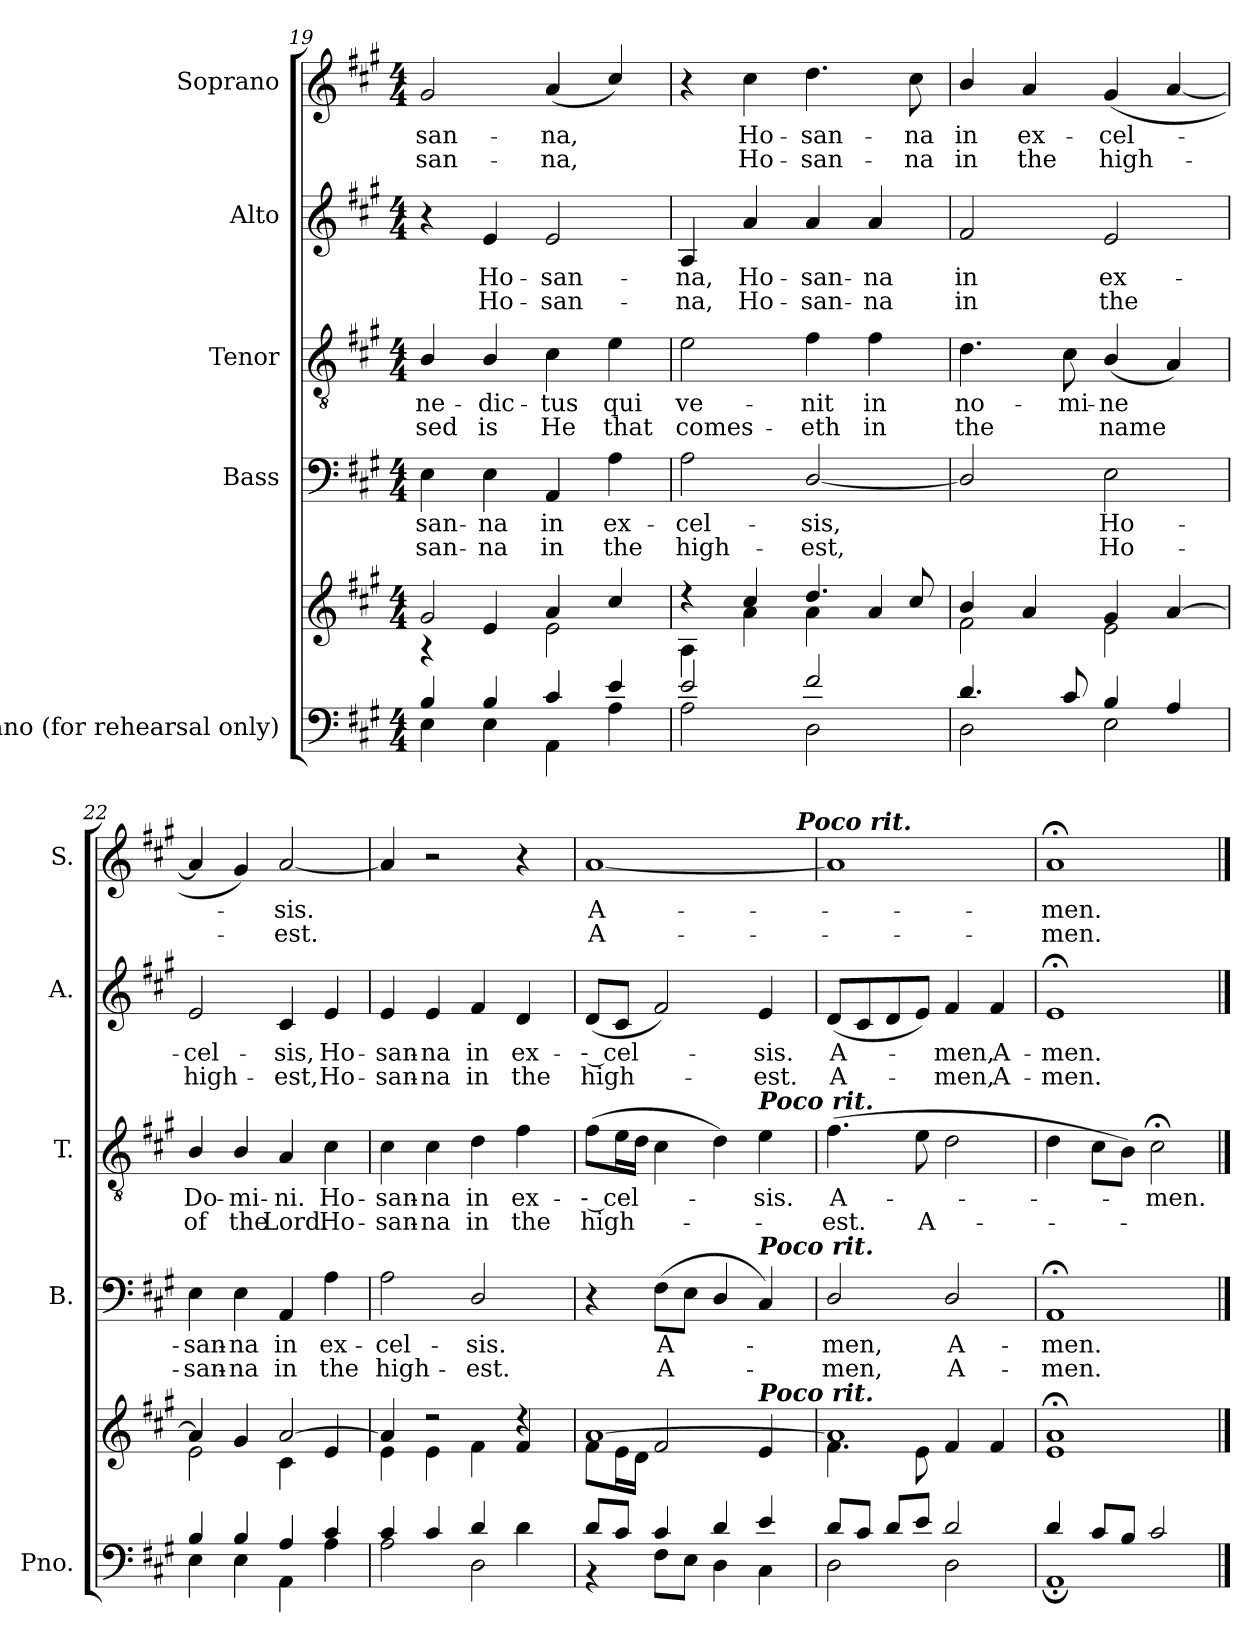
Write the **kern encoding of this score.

**kern	**kern	**kern	**text	**text	**kern	**text	**text	**kern	**text	**text	**kern	**text	**text
*part5	*part5	*part4	*part4	*part4	*part3	*part3	*part3	*part2	*part2	*part2	*part1	*part1	*part1
*staff6	*staff5	*staff4	*staff4	*staff4	*staff3	*staff3	*staff3	*staff2	*staff2	*staff2	*staff1	*staff1	*staff1
*I"Piano (for rehearsal only)	*	*I"Bass	*	*	*I"Tenor	*	*	*I"Alto	*	*	*I"Soprano	*	*
*I'Pno.	*	*I'B.	*	*	*I'T.	*	*	*I'A.	*	*	*I'S.	*	*
*clefF4	*clefG2	*clefF4	*	*	*clefGv2	*	*	*clefG2	*	*	*clefG2	*	*
*k[f#c#g#]	*k[f#c#g#]	*k[f#c#g#]	*	*	*k[f#c#g#]	*	*	*k[f#c#g#]	*	*	*k[f#c#g#]	*	*
*A:	*A:	*A:	*	*	*A:	*	*	*A:	*	*	*A:	*	*
*M4/4	*M4/4	*M4/4	*	*	*M4/4	*	*	*M4/4	*	*	*M4/4	*	*
=19	=19	=19	=19	=19	=19	=19	=19	=19	=19	=19	=19	=19	=19
*^	*^	*	*	*	*	*	*	*	*	*	*	*	*
!	!	!	!	!	!LO:LY:b	!LO:LY:b	!	!LO:LY:b	!LO:LY:b	!	!	!	!	!LO:LY:b	!LO:LY:b
4B/	4E\	2g#/	4r	4E\	-san-	-san-	4B/	-ne-	-sed	4r	.	.	2g#/	-san-	-san-
!	!	!	!	!	!LO:LY:b	!LO:LY:b	!	!LO:LY:b	!LO:LY:b	!	!LO:LY:b	!LO:LY:b	!	!	!
4B/	4E\	.	4e/	4E\	-na	-na	4B/	-dic-	is	4e/	Ho-	Ho-	.	.	.
!	!	!	!	!	!LO:LY:b	!LO:LY:b	!	!LO:LY:b	!LO:LY:b	!	!LO:LY:b	!LO:LY:b	!	!LO:LY:b	!LO:LY:b
4c#/	4AA\	4a/	2e\	4AA/	in	in	4c#\	-tus	He	2e/	-san-	-san-	(<4a/	-na,	-na,
!	!	!	!	!	!LO:LY:b	!LO:LY:b	!	!LO:LY:b	!LO:LY:b	!	!	!	!	!	!
4e/	4A\	4cc#/	.	4A\	ex-	the	4e\	qui	that	.	.	.	4cc#/)	.	.
=20	=20	=20	=20	=20	=20	=20	=20	=20	=20	=20	=20	=20	=20	=20	=20
!	!	!	!	!	!LO:LY:b	!LO:LY:b	!	!LO:LY:b	!LO:LY:b	!	!LO:LY:b	!LO:LY:b	!	!	!
2e/	2A\	4r	4A\	2A\	-cel-	high-	2e\	ve-	comes-	4A/	-na,	-na,	4r	.	.
!	!	!	!	!	!	!	!	!	!	!	!LO:LY:b	!LO:LY:b	!	!LO:LY:b	!LO:LY:b
.	.	4cc#/	4a\	.	.	.	.	.	.	4a/	Ho-	Ho-	4cc#\	Ho-	Ho-
!	!	!	!	!	!LO:LY:b	!LO:LY:b	!	!LO:LY:b	!LO:LY:b	!	!LO:LY:b	!LO:LY:b	!	!LO:LY:b	!LO:LY:b
2f#/	2D\	4.dd/	4a\	[2D/	-sis,	-est,	4f#\	-nit	-eth	4a/	-san-	-san-	4.dd\	-san-	-san-
!	!	!	!	!	!	!	!	!LO:LY:b	!LO:LY:b	!	!LO:LY:b	!LO:LY:b	!	!	!
.	.	.	4a/	.	.	.	4f#\	in	in	4a/	-na	-na	.	.	.
!	!	!	!	!	!	!	!	!	!	!	!	!	!	!LO:LY:b	!LO:LY:b
.	.	8cc#/	.	.	.	.	.	.	.	.	.	.	8cc#\	-na	-na
=21	=21	=21	=21	=21	=21	=21	=21	=21	=21	=21	=21	=21	=21	=21	=21
!	!	!	!	!	!	!	!	!LO:LY:b	!LO:LY:b	!	!LO:LY:b	!LO:LY:b	!	!LO:LY:b	!LO:LY:b
4.d/	2D\	4b/	2f#\	2D/]	.	.	4.d\	no-	the	2f#/	in	in	4b/	in	in
!	!	!	!	!	!	!	!	!	!	!	!	!	!	!LO:LY:b	!LO:LY:b
.	.	4a/	.	.	.	.	.	.	.	.	.	.	4a/	ex-	the
!	!	!	!	!	!	!	!	!LO:LY:b	!	!	!	!	!	!	!
8c#/	.	.	.	.	.	.	8c#\	-mi-	.	.	.	.	.	.	.
!	!	!	!	!	!LO:LY:b	!LO:LY:b	!	!LO:LY:b	!LO:LY:b	!	!LO:LY:b	!LO:LY:b	!	!LO:LY:b	!LO:LY:b
4B/	2E\	4g#/	2e\	2E\	Ho-	Ho-	(<4B/	-ne	name	2e/	ex-	the	(<4g#/	-cel-	high-
4A/	.	[4a/	.	.	.	.	4A/)	.	.	.	.	.	[4a/	.	.
!!LO:PB:g=z
=22	=22	=22	=22	=22	=22	=22	=22	=22	=22	=22	=22	=22	=22	=22	=22
!	!	!	!	!	!LO:LY:b	!LO:LY:b	!	!LO:LY:b	!LO:LY:b	!	!LO:LY:b	!LO:LY:b	!	!	!
4B/	4E\	4a/]	2e\	4E\	-san-	-san-	4B/	Do-	of	2e/	-cel-	high-	4a/]	.	.
!	!	!	!	!	!LO:LY:b	!LO:LY:b	!	!LO:LY:b	!LO:LY:b	!	!	!	!	!	!
4B/	4E\	4g#/	.	4E\	-na	-na	4B/	-mi-	the	.	.	.	4g#/)	.	.
!	!	!	!	!	!LO:LY:b	!LO:LY:b	!	!LO:LY:b	!LO:LY:b	!	!LO:LY:b	!LO:LY:b	!	!LO:LY:b	!LO:LY:b
4A/	4AA\	[2a/	4c#\	4AA/	in	in	4A/	-ni.	Lord.	4c#/	-sis,	-est,	[2a/	-sis.	-est.
!	!	!	!	!	!LO:LY:b	!LO:LY:b	!	!LO:LY:b	!LO:LY:b	!	!LO:LY:b	!LO:LY:b	!	!	!
4c#/	4A\	.	4e/	4A\	ex-	the	4c#\	Ho-	Ho-	4e/	Ho-	Ho-	.	.	.
=23	=23	=23	=23	=23	=23	=23	=23	=23	=23	=23	=23	=23	=23	=23	=23
!	!	!	!	!	!LO:LY:b	!LO:LY:b	!	!LO:LY:b	!LO:LY:b	!	!LO:LY:b	!LO:LY:b	!	!	!
4c#/	2A\	4a/]	4e\	2A\	-cel-	high-	4c#\	-san-	-san-	4e/	-san-	-san-	4a/]	.	.
!	!	!	!	!	!	!	!	!LO:LY:b	!LO:LY:b	!	!LO:LY:b	!LO:LY:b	!	!	!
4c#/	.	2r	4e\	.	.	.	4c#\	-na	-na	4e/	-na	-na	2r	.	.
!	!	!	!	!	!LO:LY:b	!LO:LY:b	!	!LO:LY:b	!LO:LY:b	!	!LO:LY:b	!LO:LY:b	!	!	!
4d/	2D\	.	4f#\	2D/	-sis.	-est.	4d\	in	in	4f#/	in	in	.	.	.
!	!	!	!	!	!	!	!	!LO:LY:b	!LO:LY:b	!	!LO:LY:b	!LO:LY:b	!	!	!
4d\	.	4r	4f#/	.	.	.	4f#\	ex-	the	4d/	ex-	the	4r	.	.
=24	=24	=24	=24	=24	=24	=24	=24	=24	=24	=24	=24	=24	=24	=24	=24
!	!	!	!	!	!	!	!	!	!	!	!	!	!LO:TX:a:B:t=Andante	!	!
!	!	!	!	!	!	!	!	!LO:LY:b	!LO:LY:b	!	!LO:LY:b	!LO:LY:b	!	!LO:LY:b	!LO:LY:b
*	*	*	*	*	*	*	*	*	*	*	*	*	*^	*	*
8d/L	4r	[1a	8f#\L	4r	.	.	(>8f#\L	-- cel-	high-	(<8d/L	-- cel-	high-	[1a	2...ryy	A-	A-
8c#/J	.	.	16e\L	.	.	.	16e\L	.	.	8c#/J	.	.	.	.	.	.
.	.	.	16d\JJ	.	.	.	16d\JJ	.	.	.	.	.	.	.	.	.
!	!	!	!	!	!LO:LY:b	!LO:LY:b	!	!	!	!	!	!	!	!	!	!
4c#/	8F#\L	.	2f#/	(>8F#\L	A-	A-	4c#\	.	.	2f#/)	.	.	.	.	.	.
.	8E\J	.	.	8E\J	.	.	.	.	.	.	.	.	.	.	.	.
4d/	4D\	.	.	4D/	.	.	4d\)	.	.	.	.	.	.	.	.	.
!	!	!	!	!	!	!	!LO:TX:a:Bi:t=Poco rit.	!	!	!	!	!	!	!	!	!
!	!	!	!	!LO:TX:a:Bi:t=Poco rit.	!	!	!	!	!	!	!	!	!	!	!	!
!	!	!	!LO:TX:a:Bi:t=Poco rit.	!	!	!	!	!	!	!	!	!	!	!	!	!
!	!	!	!	!	!	!	!	!LO:LY:b	!	!	!LO:LY:b	!LO:LY:b	!	!	!	!
4e/	4C#\	.	4e/	4C#/)	.	.	4e\	-sis.	.	4e/	-sis.	-est.	.	.	.	.
!	!	!	!	!	!	!	!	!	!	!	!	!	!	!LO:TX:a:Bi:t=Poco rit.	!	!
.	.	.	.	.	.	.	.	.	.	.	.	.	.	16ryy	.	.
=25	=25	=25	=25	=25	=25	=25	=25	=25	=25	=25	=25	=25	=25	=25	=25	=25
!	!	!	!	!	!LO:LY:b	!LO:LY:b	!	!LO:LY:b	!LO:LY:b	!	!LO:LY:b	!LO:LY:b	!	!	!	!
*	*	*	*	*	*	*	*	*	*	*	*	*	*v	*v	*	*
8d/L	2D\	1a]	4.f#\	2D/	-men,	-men,	(>4.f#\	A-	-est.	(<8d/L	A-	A-	1a]	.	.
8c#/J	.	.	.	.	.	.	.	.	.	8c#/	.	.	.	.	.
8d/L	.	.	.	.	.	.	.	.	.	8d/	.	.	.	.	.
!	!	!	!	!	!	!	!	!	!LO:LY:b	!	!	!	!	!	!
8e/J	.	.	8e\	.	.	.	8e\	.	A-	8e/J)	.	.	.	.	.
!	!	!	!	!	!LO:LY:b	!LO:LY:b	!	!	!	!	!LO:LY:b	!LO:LY:b	!	!	!
2d/	2D\	.	4f#/	2D/	A-	A-	2d\	.	.	4f#/	-men,	-men,	.	.	.
!	!	!	!	!	!	!	!	!	!	!	!LO:LY:b	!LO:LY:b	!	!	!
.	.	.	4f#/	.	.	.	.	.	.	4f#/	A-	A-	.	.	.
=26	=26	=26	=26	=26	=26	=26	=26	=26	=26	=26	=26	=26	=26	=26	=26
!	!	!	!	!	!LO:LY:b	!LO:LY:b	!	!	!	!	!LO:LY:b	!LO:LY:b	!	!LO:LY:b	!LO:LY:b
4d/	1AA;<	1a;<	1e	1AA;<	-men.	-men.	4d\	.	.	1e;<	-men.	-men.	1a;<	-men.	-men.
8c#/L	.	.	.	.	.	.	8c#\L	.	.	.	.	.	.	.	.
8B/J	.	.	.	.	.	.	8B\J)	.	.	.	.	.	.	.	.
!	!	!	!	!	!	!	!	!LO:LY:b	!	!	!	!	!	!	!
2c#/	.	.	.	.	.	.	2c#;<\	-men.	.	.	.	.	.	.	.
*v	*v	*	*	*	*	*	*	*	*	*	*	*	*	*	*
*	*v	*v	*	*	*	*	*	*	*	*	*	*	*	*
==	==	==	==	==	==	==	==	==	==	==	==	==	==
*-	*-	*-	*-	*-	*-	*-	*-	*-	*-	*-	*-	*-	*-
